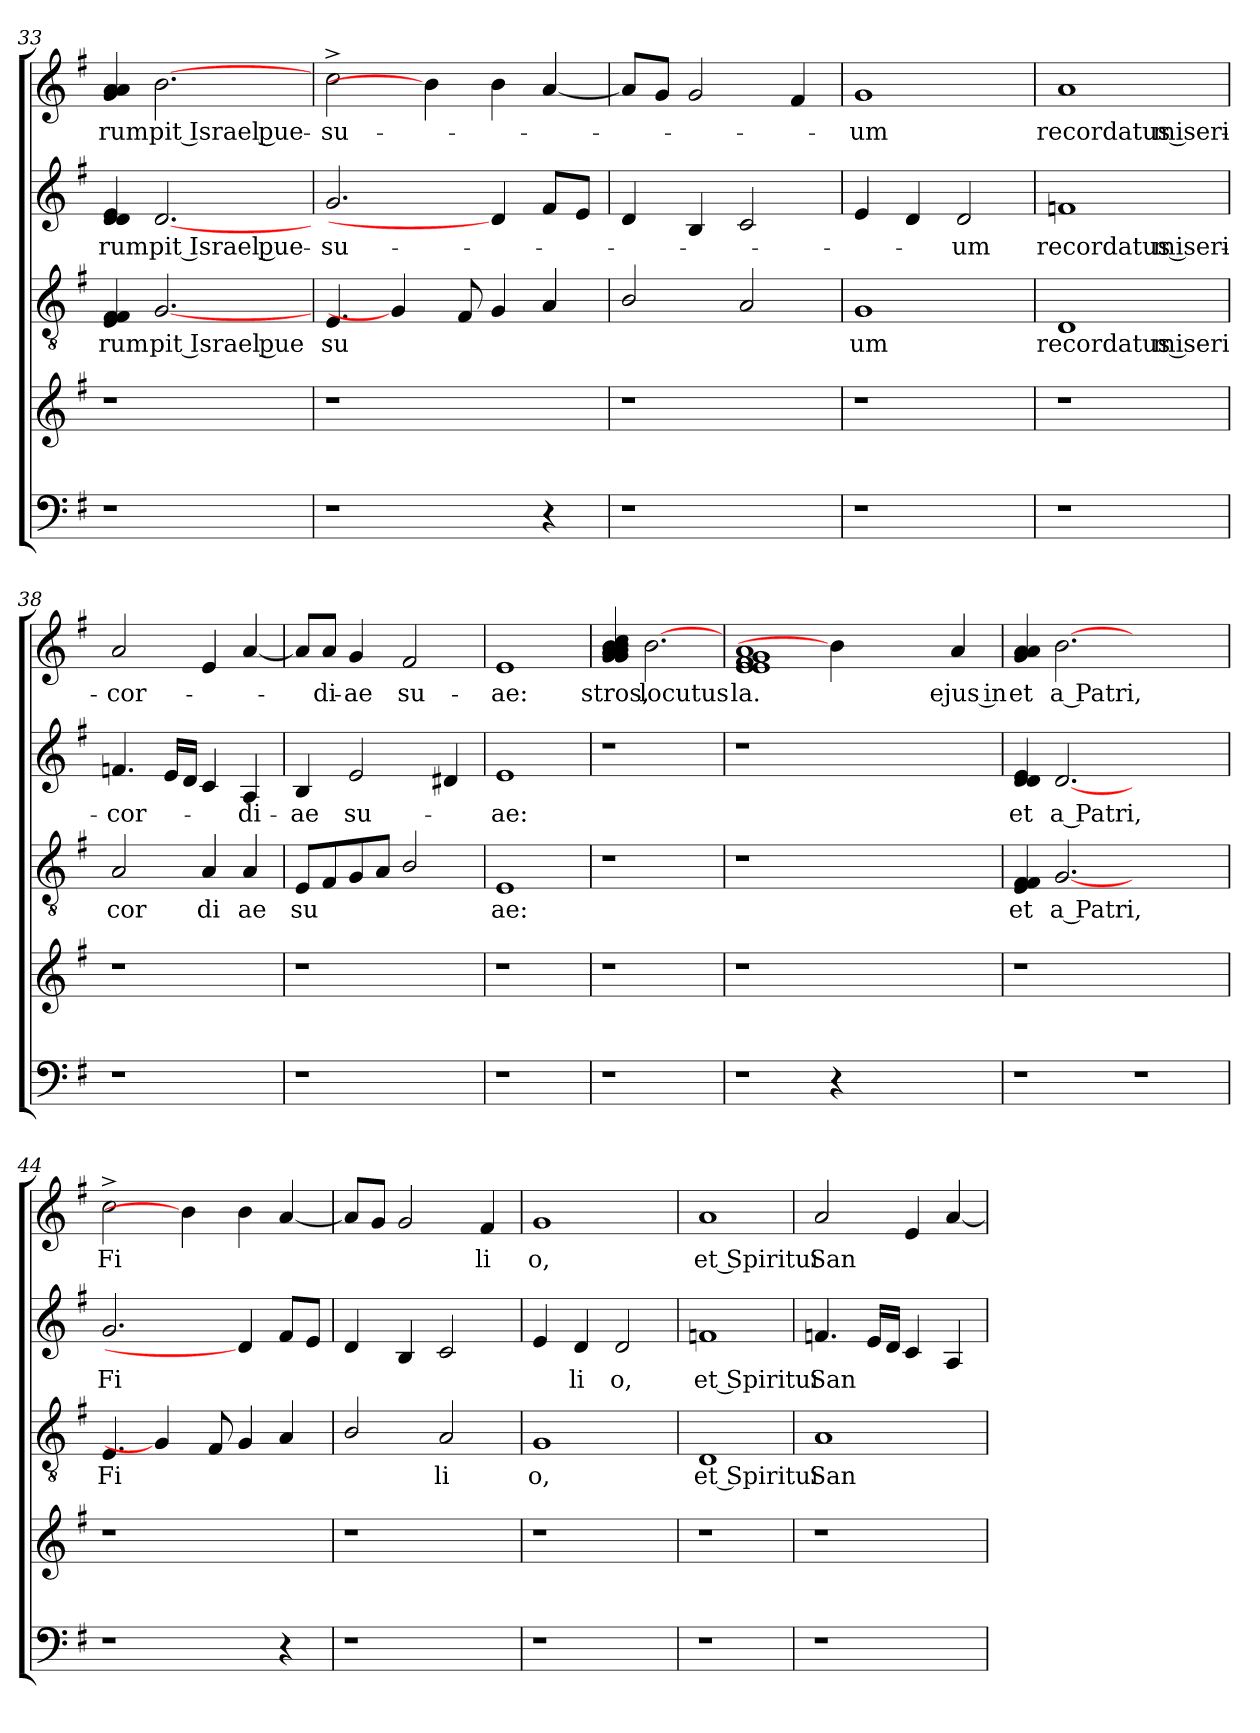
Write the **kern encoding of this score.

**kern	**kern	**kern	**text	**kern	**text	**kern	**text
*part4	*part4	*part3	*part3	*part2	*part2	*part1	*part1
*staff5	*staff4	*staff3	*staff3	*staff2	*staff2	*staff1	*staff1
!!LO:LB:g=z
*clefF4	*clefG2	*clefGv2	*	*clefG2	*	*clefG2	*
*k[f#]	*k[f#]	*k[f#]	*	*k[f#]	*	*k[f#]	*
*G:	*G:	*G:	*	*G:	*	*G:	*
=33	=33	=33	=33	=33	=33	=33	=33
!	!	!	!LO:LY:b:rj	!	!LO:LY:b:rj	!	!LO:LY:b:rj
1r	1r	4E/ 4F#/ 4F#/	rum	4d/ 4d/ 4e/	-rum	4g/ 4a/ 4a/	-rum
!	!	!	!LO:LY:b:rj	!	!LO:LY:b:rj	!	!LO:LY:b:rj
.	.	[2.G	pit Israel pue	[2.d	pit Israel pue-	[2.b	pit Israel pue-
=34	=34	=34	=34	=34	=34	=34	=34
!	!	!	!LO:LY:b	!	!LO:LY:b	!	!LO:LY:b
1r	1r	4.E/	su	2.g/	-su-	2cc^>\	-su-
.	.	4G]	.	.	.	.	.
.	.	.	.	.	.	4b]	.
.	.	8F#/	.	.	.	.	.
.	.	4G/	.	4d]	.	4b\	.
4r	4ryy	4A/	.	8f#/L	.	[<4a/	.
.	.	.	.	8e/J	.	.	.
=35	=35	=35	=35	=35	=35	=35	=35
1r	1r	2B/	.	4d/	.	8a/L]	.
.	.	.	.	.	.	8g/J	.
.	.	.	.	4B/	.	2g/	.
.	.	2A/	.	2c/	.	.	.
.	.	.	.	.	.	4f#/	.
=36	=36	=36	=36	=36	=36	=36	=36
!	!	!	!LO:LY:b	!	!	!	!LO:LY:b
1r	1r	1G	um	4e/	.	1g	-um
.	.	.	.	4d/	.	.	.
!	!	!	!	!	!LO:LY:b	!	!
.	.	.	.	2d/	-um	.	.
!!LO:LB:g=z
=37	=37	=37	=37	=37	=37	=37	=37
!	!	!	!LO:LY:b	!	!LO:LY:b	!	!LO:LY:b
1r	1r	1D	recordatus miseri	1fn	recordatus miseri-	1a	recordatus miseri-
=38	=38	=38	=38	=38	=38	=38	=38
!	!	!	!LO:LY:b	!	!LO:LY:b	!	!LO:LY:b
1r	1r	2A/	cor	4.fn/	-cor-	2a/	-cor-
.	.	.	.	16e/LL	.	.	.
.	.	.	.	16d/JJ	.	.	.
!	!	!	!LO:LY:b:rj	!	!	!	!
.	.	4A/	di	4c/	.	4e/	.
!	!	!	!LO:LY:b	!	!LO:LY:b:rj	!	!
.	.	4A/	ae	4A/	-di-	[<4a/	.
=39	=39	=39	=39	=39	=39	=39	=39
!	!	!	!LO:LY:b	!	!LO:LY:b	!	!
1r	1r	8E/L	su	4B/	-ae	8a/L]	.
!	!	!	!	!	!	!	!LO:LY:b:rj
.	.	8F#/	.	.	.	8a/J	-di-
!	!	!	!	!	!LO:LY:b	!	!LO:LY:b
.	.	8G/	.	2e/	su-	4g/	-ae
.	.	8A/J	.	.	.	.	.
!	!	!	!	!	!	!	!LO:LY:b:rj
.	.	2B/	.	.	.	2f#/	su-
.	.	.	.	4d#X/	.	.	.
=40	=40	=40	=40	=40	=40	=40	=40
!	!	!	!LO:LY:b	!	!LO:LY:b	!	!LO:LY:b
1r	1r	1E	ae:	1e	-ae:	1e	-ae:
!!LO:LB:g=z
=41	=41	=41	=41	=41	=41	=41	=41
!	!	!	!	!	!	!	!LO:LY:b:rj
1r	1r	1r	.	1r	.	(<4g/ 4g/ 4a/ 4a/ 4a/ 4b/ 4b/ 4cc/	stros,
!	!	!	!	!	!	!	!LO:LY:b
.	.	.	.	.	.	[2.b	locutus
=42	=42	=42	=42	=42	=42	=42	=42
!	!	!	!	!	!	!	!LO:LY:b
1r	1r	1r	.	1r	.	(<1e 1e 1f# 1g 1a	la.
4r	1ryy	1ryy	.	1ryy	.	4b]	.
1ryy	.	.	.	.	.	2.ryy	.
!	!	!	!	!	!	!	!LO:LY:b:rj
.	4ryy	4ryy	.	4ryy	.	4a/	ejus in
!!LO:LB:g=z
=43	=43	=43	=43	=43	=43	=43	=43
!	!	!	!LO:LY:b	!	!LO:LY:b	!	!LO:LY:b
1r	1r	4E/ 4F#/ 4F#/	et	4d/ 4d/ 4e/	et	4g/ 4a/ 4a/	et
!	!	!	!LO:LY:b:rj	!	!LO:LY:b:rj	!	!LO:LY:b:rj
.	.	[2.G	a Patri,	[2.d	a Patri,	[2.b	a Patri,
1r	1ryy	1ryy	.	1ryy	.	1ryy	.
=44	=44	=44	=44	=44	=44	=44	=44
!	!	!	!LO:LY:b	!	!LO:LY:b	!	!LO:LY:b
1r	1r	4.E/	Fi	2.g/	Fi	2cc^>\	Fi
.	.	4G]	.	.	.	.	.
.	.	.	.	.	.	4b]	.
.	.	8F#/	.	.	.	.	.
.	.	4G/	.	4d]	.	4b\	.
4r	4ryy	4A/	.	8f#/L	.	[<4a/	.
.	.	.	.	8e/J	.	.	.
=45	=45	=45	=45	=45	=45	=45	=45
1r	1r	2B/	.	4d/	.	8a/L]	.
.	.	.	.	.	.	8g/J	.
.	.	.	.	4B/	.	2g/	.
!	!	!	!LO:LY:b:rj	!	!	!	!
.	.	2A/	li	2c/	.	.	.
!	!	!	!	!	!	!	!LO:LY:b:rj
.	.	.	.	.	.	4f#/	li
=46	=46	=46	=46	=46	=46	=46	=46
!	!	!	!LO:LY:b:rj	!	!	!	!LO:LY:b:rj
1r	1r	1G	o,	4e/	.	1g	o,
!	!	!	!	!	!LO:LY:b:rj	!	!
.	.	.	.	4d/	li	.	.
!	!	!	!	!	!LO:LY:b:rj	!	!
.	.	.	.	2d/	o,	.	.
!!LO:LB:g=z
=47	=47	=47	=47	=47	=47	=47	=47
!	!	!	!LO:LY:b:rj	!	!LO:LY:b:rj	!	!LO:LY:b:rj
1r	1r	1D	et Spiritui	1fn	et Spiritui	1a	et Spiritui
=48	=48	=48	=48	=48	=48	=48	=48
!	!	!	!LO:LY:b	!	!LO:LY:b	!	!LO:LY:b
1r	1r	1A	San	4.fn/	San	2a/	San
.	.	.	.	16e/LL	.	.	.
.	.	.	.	16d/JJ	.	.	.
.	.	.	.	4c/	.	4e/	.
.	.	.	.	4A/	.	[<4a/	.
=	=	=	=	=	=	=	=
*-	*-	*-	*-	*-	*-	*-	*-
